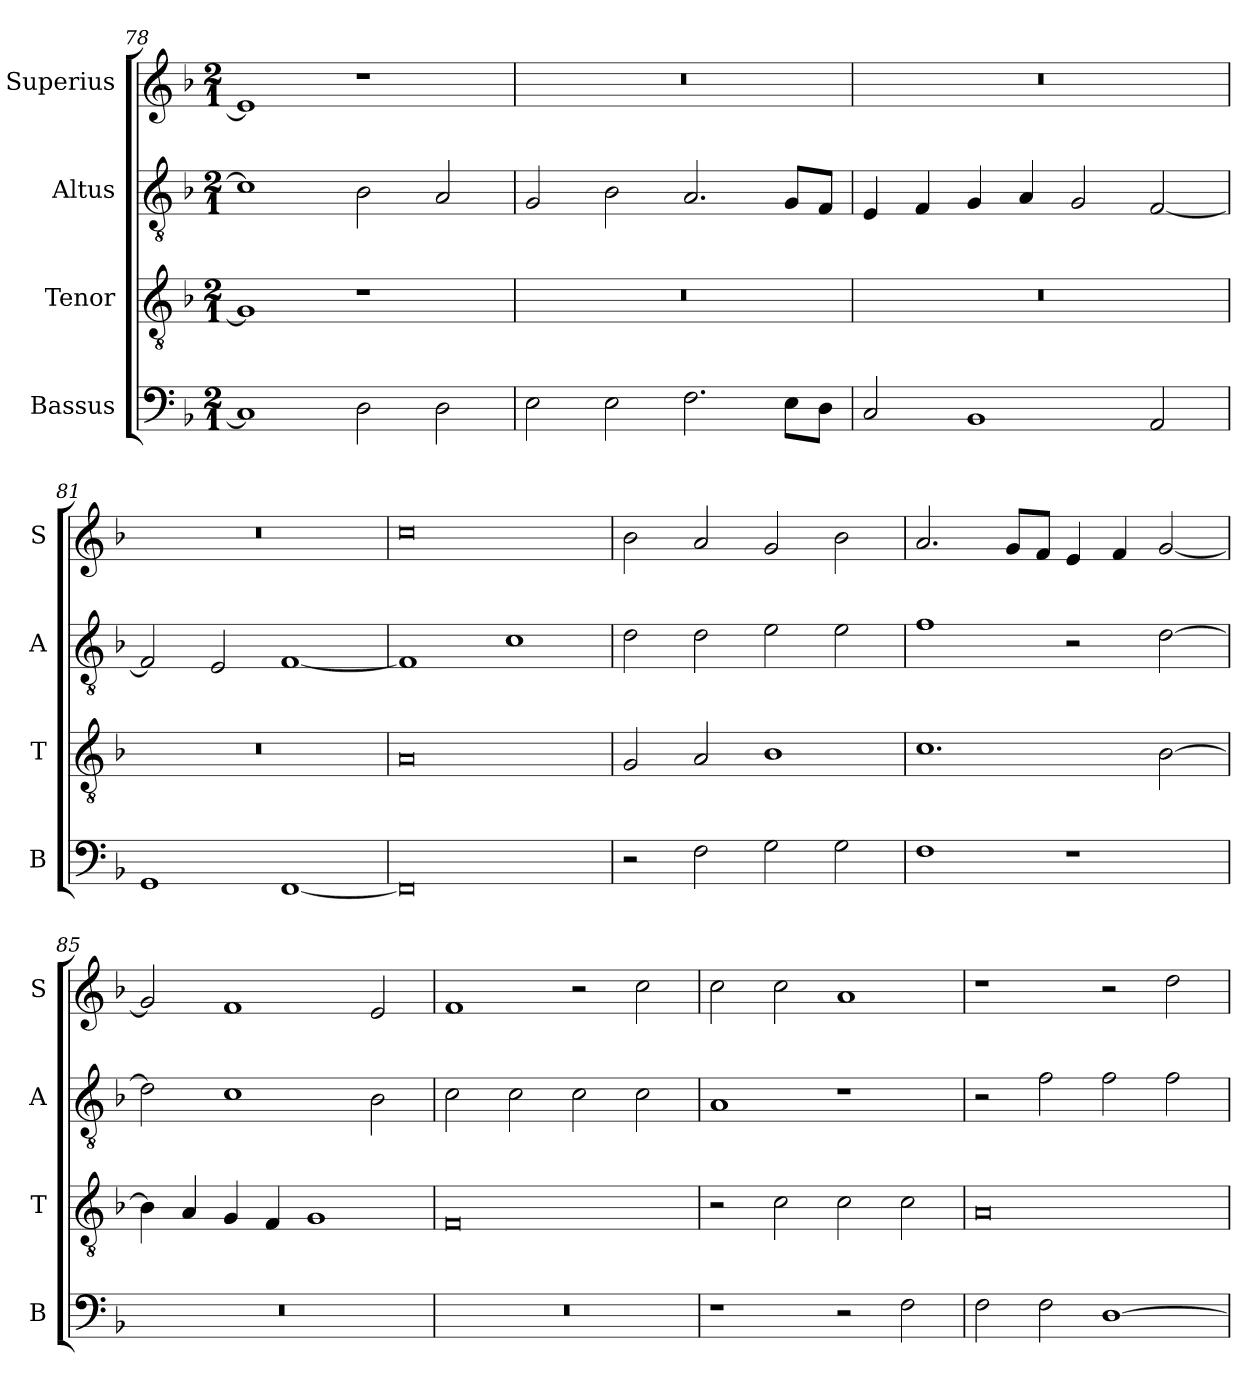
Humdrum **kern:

**kern	**kern	**kern	**kern
*part4	*part3	*part2	*part1
*staff4	*staff3	*staff2	*staff1
*I"Bassus	*I"Tenor	*I"Altus	*I"Superius
*I'B	*I'T	*I'A	*I'S
*clefF4	*clefGv2	*clefGv2	*clefG2
*k[b-]	*k[b-]	*k[b-]	*k[b-]
*M2/1	*M2/1	*M2/1	*M2/1
=78	=78	=78	=78
1C]	1G]	1c]	1e]
2D\	1r	2B-\	1r
2D\	.	2A/	.
=79	=79	=79	=79
2E\	0r	2G/	0r
2E\	.	2B-\	.
2.F\	.	2.A/	.
8E\L	.	8G/L	.
8D\J	.	8F/J	.
=80	=80	=80	=80
2C/	0r	4E/	0r
.	.	4F/	.
1BB-	.	4G/	.
.	.	4A/	.
.	.	2G/	.
2AA/	.	[2F/	.
=81	=81	=81	=81
1GG	0r	2F/]	0r
.	.	2E/	.
[1FF	.	[1F	.
=82	=82	=82	=82
0FF]	0A	1F]	0cc
.	.	1c	.
=83	=83	=83	=83
2r	2G/	2d\	2b-\
2F\	2A/	2d\	2a/
2G\	1B-	2e\	2g/
2G\	.	2e\	2b-\
=84	=84	=84	=84
1F	1.c	1f	2.a/
.	.	.	8g/L
.	.	.	8f/J
1r	.	2r	4e/
.	.	.	4f/
.	[2B-\	[2d\	[2g/
=85	=85	=85	=85
0r	4B-\]	2d\]	2g/]
.	4A/	.	.
.	4G/	1c	1f
.	4F/	.	.
.	1G	.	.
.	.	2B-\	2e/
=86	=86	=86	=86
0r	0F	2c\	1f
.	.	2c\	.
.	.	2c\	2r
.	.	2c\	2cc\
=87	=87	=87	=87
1r	2r	1A	2cc\
.	2c\	.	2cc\
2r	2c\	1r	1a
2F\	2c\	.	.
=88	=88	=88	=88
2F\	0A	2r	1r
2F\	.	2f\	.
[1D	.	2f\	2r
.	.	2f\	2dd\
=	=	=	=
*-	*-	*-	*-
